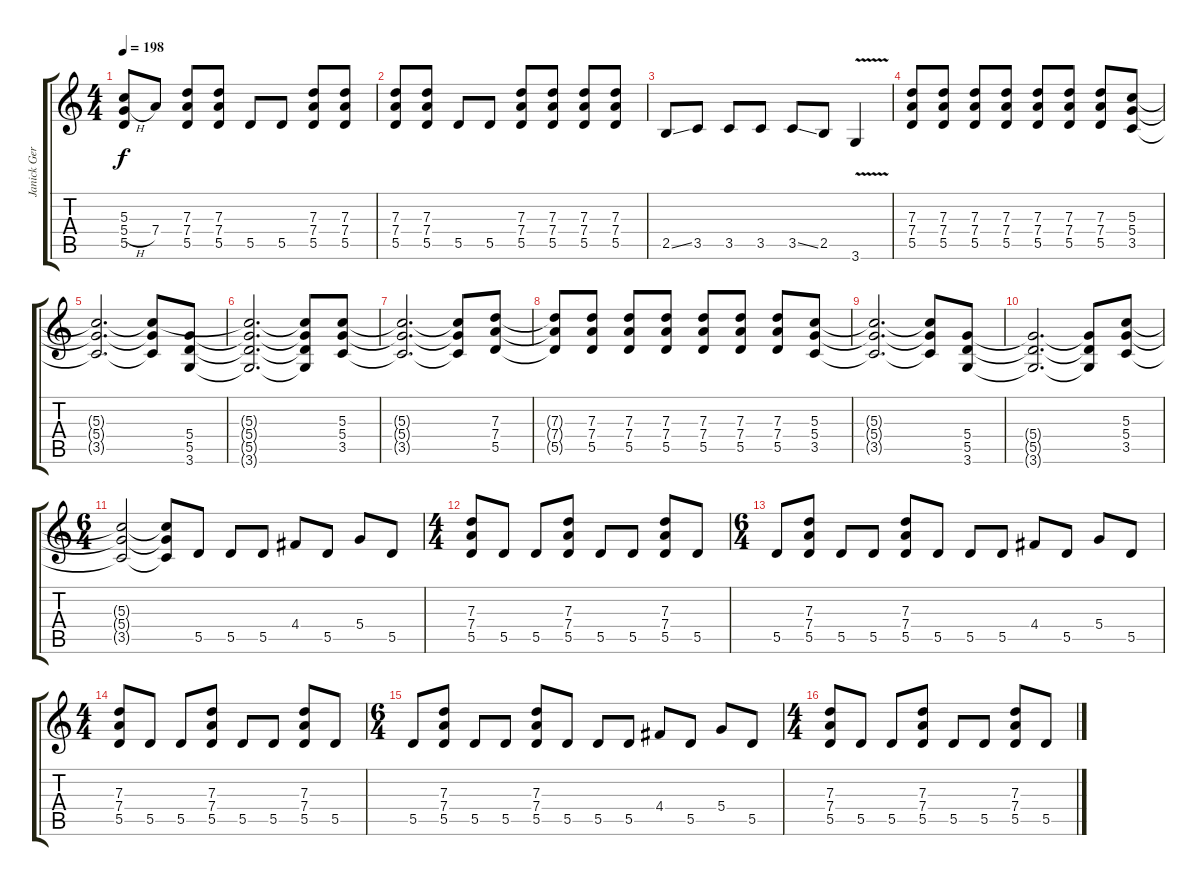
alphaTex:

\track ("Janick Gers" "Janick Ger") {instrument distortionguitar}
\staff {score tabs}
\tuning (E4 B3 G3 D3 A2 E2) {hide}
\ts (4 4)
\tempo 198
\clef g2
\ks c
(5.3 5.4{h} 5.5).8{dy f} 7.4.8 (7.3 7.4 5.5).8 (7.3 7.4 5.5).8 5.5.8 5.5.8 (7.3 7.4 5.5).8 (7.3 7.4 5.5).8 |
(7.3 7.4 5.5).8 (7.3 7.4 5.5).8 5.5.8 5.5.8 (7.3 7.4 5.5).8 (7.3 7.4 5.5).8 (7.3 7.4 5.5).8 (7.3 7.4 5.5).8 |
2.5{ss}.8 3.5.8 3.5.8 3.5.8 3.5{ss}.8 2.5.8 3.6{v}.4 |
(7.3 7.4 5.5).8 (7.3 7.4 5.5).8 (7.3 7.4 5.5).8 (7.3 7.4 5.5).8 (7.3 7.4 5.5).8 (7.3 7.4 5.5).8 (7.3 7.4 5.5).8 (5.3 5.4 3.5).8 |
(5.3{t} 5.4{t} 3.5{t}).2{d} (5.3{t} 5.4{t} 3.5{t}).8 (5.4 5.5 3.6).8 |
(5.3{t} 5.4{t} 5.5{t} 3.6{t}).2{d} (5.3{t} 5.4{t} 5.5{t} 3.6{t}).8 (5.3 5.4 3.5).8 |
(5.3{t} 5.4{t} 3.5{t}).2{d} (5.3{t} 5.4{t} 3.5{t}).8 (7.3 7.4 5.5).8 |
(7.3{t} 7.4{t} 5.5{t}).8 (7.3 7.4 5.5).8 (7.3 7.4 5.5).8 (7.3 7.4 5.5).8 (7.3 7.4 5.5).8 (7.3 7.4 5.5).8 (7.3 7.4 5.5).8 (5.3 5.4 3.5).8 |
(5.3{t} 5.4{t} 3.5{t}).2{d} (5.3{t} 5.4{t} 3.5{t}).8 (5.4 5.5 3.6).8 |
(5.4{t} 5.5{t} 3.6{t}).2{d} (5.4{t} 5.5{t} 3.6{t}).8 (5.3 5.4 3.5).8 |
\ts (6 4)
(5.3{t} 5.4{t} 3.5{t}).2 (5.3{t} 5.4{t} 3.5{t}).8 5.5.8 5.5.8 5.5.8 4.4.8 5.5.8 5.4.8 5.5.8 |
\ts (4 4)
(7.3 7.4 5.5).8 5.5.8 5.5.8 (7.3 7.4 5.5).8 5.5.8 5.5.8 (7.3 7.4 5.5).8 5.5.8 |
\ts (6 4)
5.5.8 (7.3 7.4 5.5).8 5.5.8 5.5.8 (7.3 7.4 5.5).8 5.5.8 5.5.8 5.5.8 4.4.8 5.5.8 5.4.8 5.5.8 |
\ts (4 4)
(7.3 7.4 5.5).8 5.5.8 5.5.8 (7.3 7.4 5.5).8 5.5.8 5.5.8 (7.3 7.4 5.5).8 5.5.8 |
\ts (6 4)
5.5.8 (7.3 7.4 5.5).8 5.5.8 5.5.8 (7.3 7.4 5.5).8 5.5.8 5.5.8 5.5.8 4.4.8 5.5.8 5.4.8 5.5.8 |
\ts (4 4)
(7.3 7.4 5.5).8 5.5.8 5.5.8 (7.3 7.4 5.5).8 5.5.8 5.5.8 (7.3 7.4 5.5).8 5.5.8
